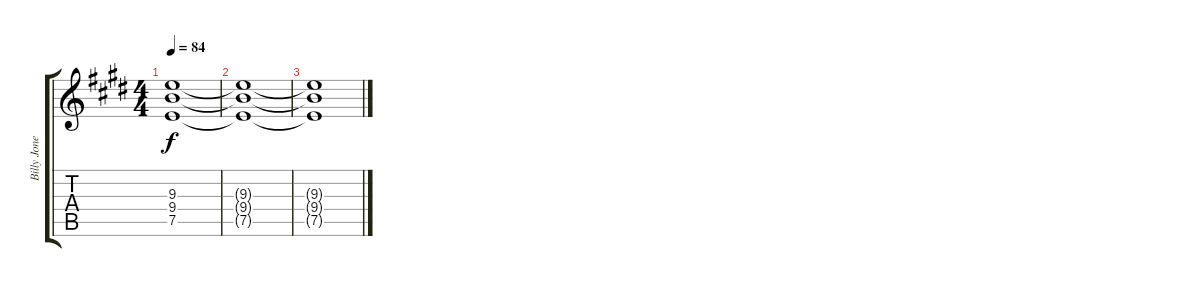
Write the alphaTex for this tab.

\track ("Billy Jones Guitar" "Billy Jone") {instrument overdrivenguitar}
\staff {score tabs}
\tuning (E4 B3 G3 D3 A2 E2) {hide}
\ts (4 4)
\tempo 84
\clef g2
\ks e
(9.3 9.4 7.5).1{dy f} |
(9.3{t} 9.4{t} 7.5{t}).1 |
(9.3{t} 9.4{t} 7.5{t}).1
